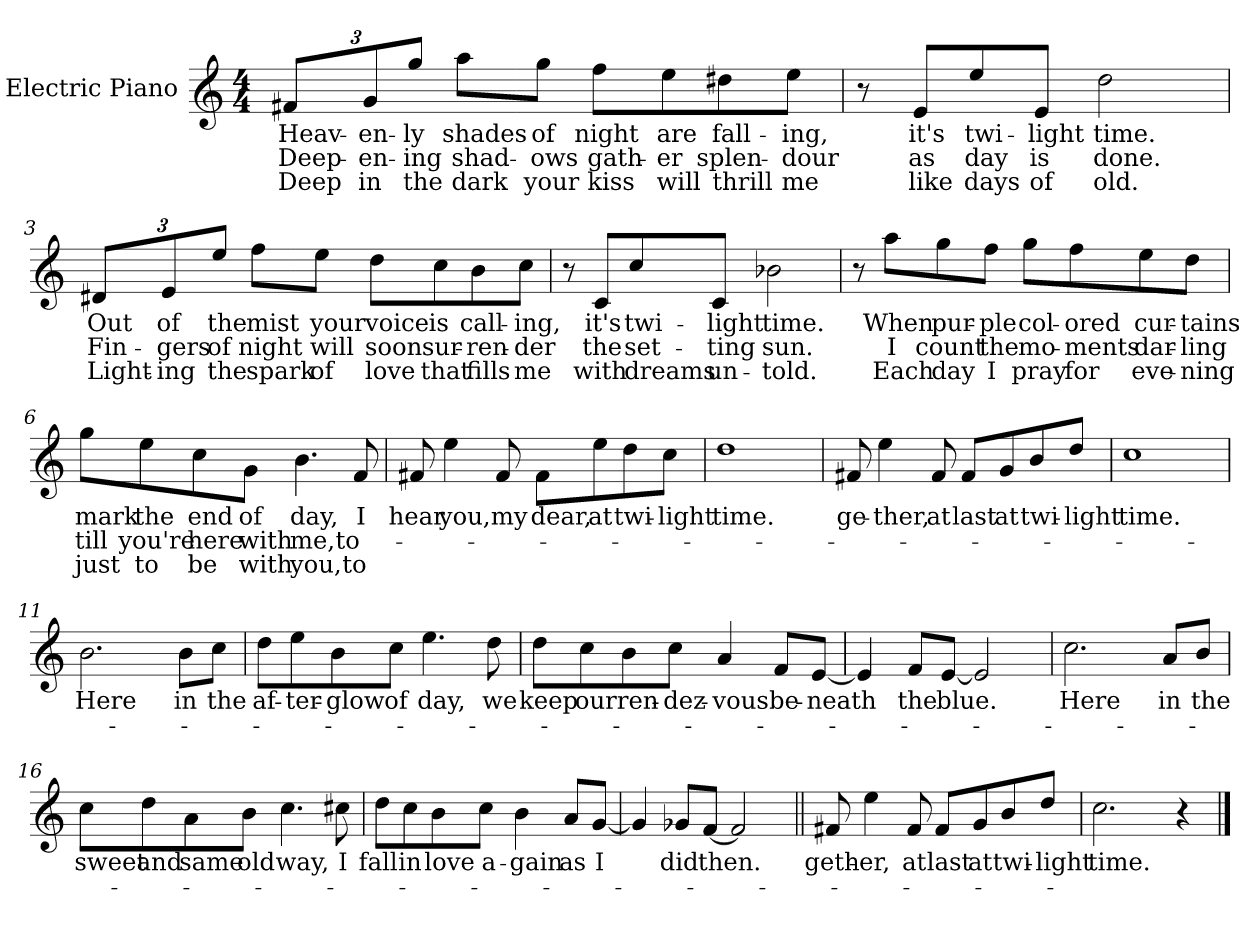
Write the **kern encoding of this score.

**kern	**text	**text	**text
*part1	*part1	*part1	*part1
*staff1	*staff1	*staff1	*staff1
*I"Electric Piano	*	*	*
*I'E.Pno	*	*	*
*clefG2	*	*	*
*k[]	*	*	*
*C:	*	*	*
*M4/4	*	*	*
*Xbrackettup	*	*	*
=1	=1	=1	=1
12f#X/L	Heav-	Deep-	Deep
12g/	-en-	-en-	in
12gg/J	-ly	-ing	the
8aa\L	shades	shad-	dark
8gg\J	of	-ows	your
8ff\L	night	gath-	kiss
8ee\	are	-er	will
8dd#X\	fall-	splen-	thrill
8ee\J	-ing,	-dour	me
=2	=2	=2	=2
8r	.	.	.
8e/L	it's	as	like
8ee/	twi-	day	days
8e/J	-light	is	of
2dd\	time.	done.	old.
!!LO:LB:g=z
=3	=3	=3	=3
12d#X/L	Out	Fin-	Light-
12e/	of	-gers	-ing
12ee/J	the	of	the
8ff\L	mist	night	spark
8ee\J	your	will	of
8dd\L	voice	soon	love
8cc\	is	sur-	that
8b\	call-	-ren-	fills
8cc\J	-ing,	-der	me
=4	=4	=4	=4
8r	.	.	.
8c/L	it's	the	with
8cc/	twi-	set-	dreams
8c/J	-light	-ting	un-
2b-X\	time.	sun.	-told.
!!LO:LB:g=z
=5	=5	=5	=5
8r	.	.	.
8aa\L	When	I	Each
8gg\	pur-	count	day
8ff\J	-ple	the	I
8gg\L	col-	mo-	pray
8ff\	-ored	-ments	for
8ee\	cur-	dar-	eve-
8dd\J	-tains	-ling	-ning
=6	=6	=6	=6
8gg\L	mark	till	just
8ee\	the	you're	to
8cc\	end	here	be
8g\J	of	with	with
4.b\	day,	me,	you,
8f/	I	to-	to
!!LO:LB:g=z
=7	=7	=7	=7
8f#X/	hear	.	.
4ee\	you,	.	.
8f#/	my	.	.
8f#\L	dear,	.	.
8ee\	at	.	.
8dd\	twi-	.	.
8cc\J	-light	.	.
=8	=8	=8	=8
1dd	time.	.	.
=9	=9	=9	=9
8f#X/	ge-	.	.
4ee\	-ther,	.	.
8f#/	at	.	.
8f#/L	last	.	.
8g/	at	.	.
8b/	twi-	.	.
8dd/J	-light	.	.
=10	=10	=10	=10
1cc	time.	.	.
!!LO:LB:g=z
=11	=11	=11	=11
2.b\	Here	.	.
8b\L	in	.	.
8cc\J	the	.	.
=12	=12	=12	=12
8dd\L	af-	.	.
8ee\	-ter-	.	.
8b\	-glow	.	.
8cc\J	of	.	.
4.ee\	day,	.	.
8dd\	we	.	.
=13	=13	=13	=13
8dd\L	keep	.	.
8cc\	our	.	.
8b\	ren-	.	.
8cc\J	-dez-	.	.
4a/	-vous	.	.
8f/L	be-	.	.
[8e/J	-neath	.	.
!!LO:LB:g=z
=14	=14	=14	=14
4e/]	.	.	.
8f/L	the	.	.
[8e/J	blue.	.	.
2e/]	.	.	.
=15	=15	=15	=15
2.cc\	Here	.	.
8a/L	in	.	.
8b/J	the	.	.
=16	=16	=16	=16
8cc\L	sweet	.	.
8dd\	and	.	.
8a\	same	.	.
8b\J	old	.	.
4.cc\	way,	.	.
8cc#X\	I	.	.
!!LO:LB:g=z
=17	=17	=17	=17
8dd\L	fall	.	.
8cc\	in	.	.
8b\	love	.	.
8cc\J	a-	.	.
4b\	-gain	.	.
8a/L	as	.	.
[8g/J	I	.	.
=18	=18	=18	=18
4g/]	.	.	.
8g-X/L	did	.	.
[8f/J	then.	.	.
2f/]	.	.	.
=19||	=19||	=19||	=19||
8f#X/	geth-	.	.
4ee\	-er,	.	.
8f#/	at	.	.
8f#/L	last	.	.
8g/	at	.	.
8b/	twi-	.	.
8dd/J	-light	.	.
=20	=20	=20	=20
2.cc\	time.	.	.
4r	.	.	.
==	==	==	==
*-	*-	*-	*-
